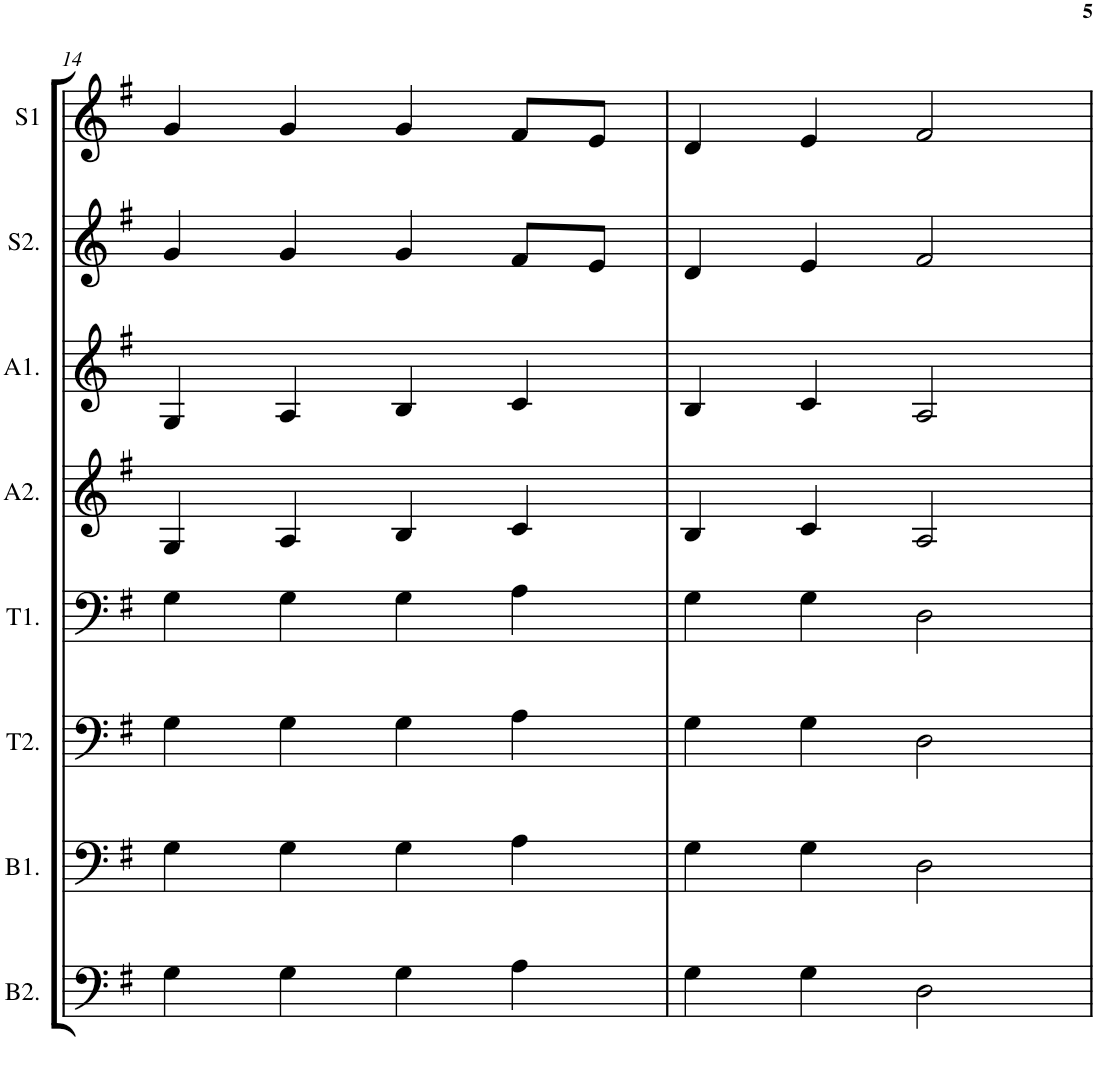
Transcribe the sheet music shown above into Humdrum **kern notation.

**kern	**kern	**kern	**kern	**kern	**kern	**kern	**kern
*part8	*part7	*part6	*part5	*part4	*part3	*part2	*part1
*staff8	*staff7	*staff6	*staff5	*staff4	*staff3	*staff2	*staff1
*I"Bass 2	*I"Bass 1	*I"Ten. 2	*I"Ten. 1	*I"Alto 2	*I"Alto 1	*I"Sop. 2	*I"Sop. 1
*I'B2.	*I'B1.	*I'T2.	*I'T1.	*I'A2.	*I'A1.	*I'S2.	*I'S1
!!LO:PB:g=z
*clefF4	*clefF4	*clefF4	*clefF4	*clefG2	*clefG2	*clefG2	*clefG2
*k[f#]	*k[f#]	*k[f#]	*k[f#]	*k[f#]	*k[f#]	*k[f#]	*k[f#]
*G:	*G:	*G:	*G:	*G:	*G:	*G:	*G:
*M4/4	*M4/4	*M4/4	*M4/4	*M4/4	*M4/4	*M4/4	*M4/4
=14	=14	=14	=14	=14	=14	=14	=14
4G\	4G\	4G\	4G\	4G/	4G/	4g/	4g/
4G\	4G\	4G\	4G\	4A/	4A/	4g/	4g/
4G\	4G\	4G\	4G\	4B/	4B/	4g/	4g/
4A\	4A\	4A\	4A\	4c/	4c/	8f#/L	8f#/L
.	.	.	.	.	.	8e/J	8e/J
=15	=15	=15	=15	=15	=15	=15	=15
4G\	4G\	4G\	4G\	4B/	4B/	4d/	4d/
4G\	4G\	4G\	4G\	4c/	4c/	4e/	4e/
2D\	2D\	2D\	2D\	2A/	2A/	2f#/	2f#/
=	=	=	=	=	=	=	=
*-	*-	*-	*-	*-	*-	*-	*-
